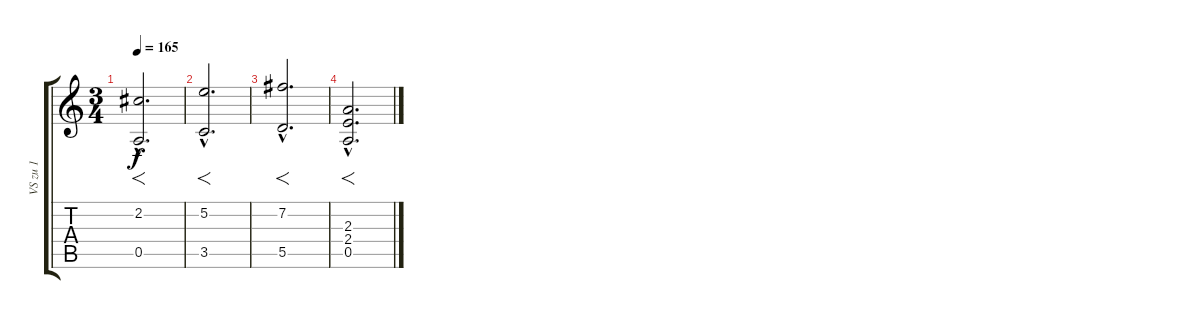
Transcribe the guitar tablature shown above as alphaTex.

\track ("VS zu 1" "VS zu 1") {instrument electricguitarjazz}
\staff {score tabs}
\tuning (E4 B3 G3 D3 A2 D2) {hide}
\ts (3 4)
\tempo 165
\clef g2
\ks c
(2.2{hac} 0.5{hac}).2{f d dy f} |
(5.2{hac} 3.5{hac}).2{f d} |
(7.2{hac} 5.5{hac}).2{f d} |
(2.3{hac} 2.4{hac} 0.5{hac}).2{f d}
